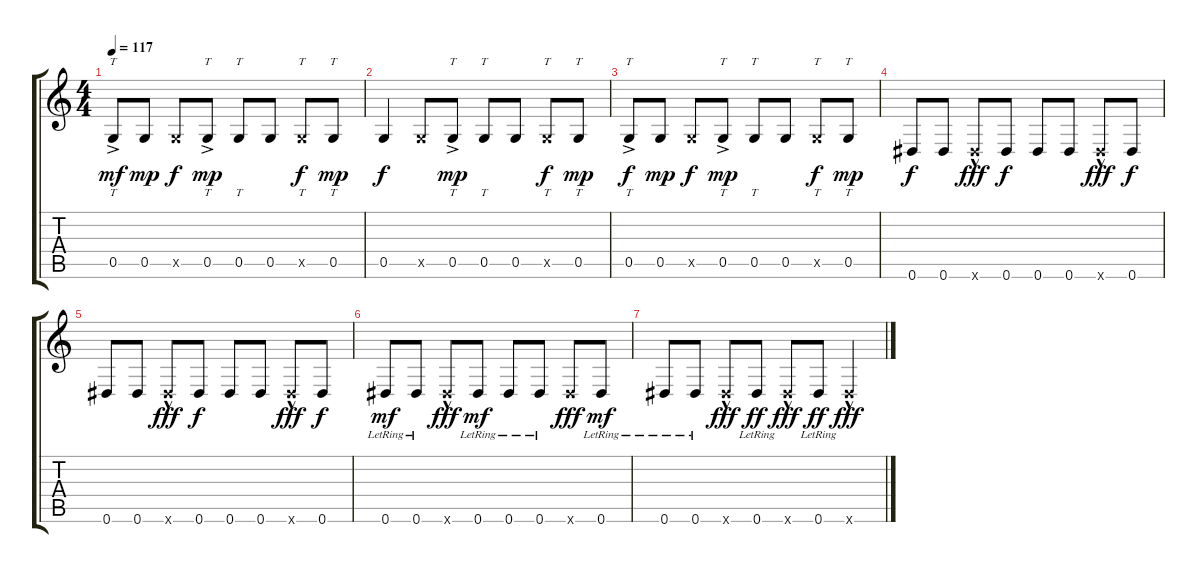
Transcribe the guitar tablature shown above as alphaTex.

\track "" {instrument acousticguitarnylon}
\staff {score tabs}
\tuning (D4 Bb3 G3 D3 G2 Eb2) {hide}
\ts (4 4)
\tempo 117
\clef g2
\ks c
0.5{ac}.8{tt dy mf} 0.5.8{dy mp} 0.5{x}.8{dy f} 0.5{ac}.8{tt dy mp} 0.5.8{tt} 0.5.8 0.5{x}.8{tt dy f} 0.5.8{tt dy mp} |
0.5.4{dy f} 0.5{x}.8 0.5{ac}.8{tt dy mp} 0.5.8{tt} 0.5.8 0.5{x}.8{tt dy f} 0.5.8{tt dy mp} |
0.5{ac}.8{tt dy f} 0.5.8{dy mp} 0.5{x}.8{dy f} 0.5{ac}.8{tt dy mp} 0.5.8{tt} 0.5.8 0.5{x}.8{tt dy f} 0.5.8{tt dy mp} |
0.6.8{dy f} 0.6.8 0.6{hac x}.8{dy fff} 0.6.8{dy f} 0.6.8 0.6.8 0.6{hac x}.8{dy fff} 0.6.8{dy f} |
0.6.8 0.6.8 0.6{hac x}.8{dy fff} 0.6.8{dy f} 0.6.8 0.6.8 0.6{hac x}.8{dy fff} 0.6.8{dy f} |
0.6{lr}.8{dy mf} 0.6{lr}.8 0.6{hac x}.8{dy fff} 0.6{lr}.8{dy mf} 0.6{lr}.8 0.6{lr}.8 0.6{x}.8{dy fff} 0.6{lr}.8{dy mf} |
0.6{lr}.8 0.6{lr}.8 0.6{hac x}.8{dy fff} 0.6{lr}.8{dy ff} 0.6{hac x}.8{dy fff} 0.6{lr}.8{dy ff} 0.6{hac x}.4{dy fff}
